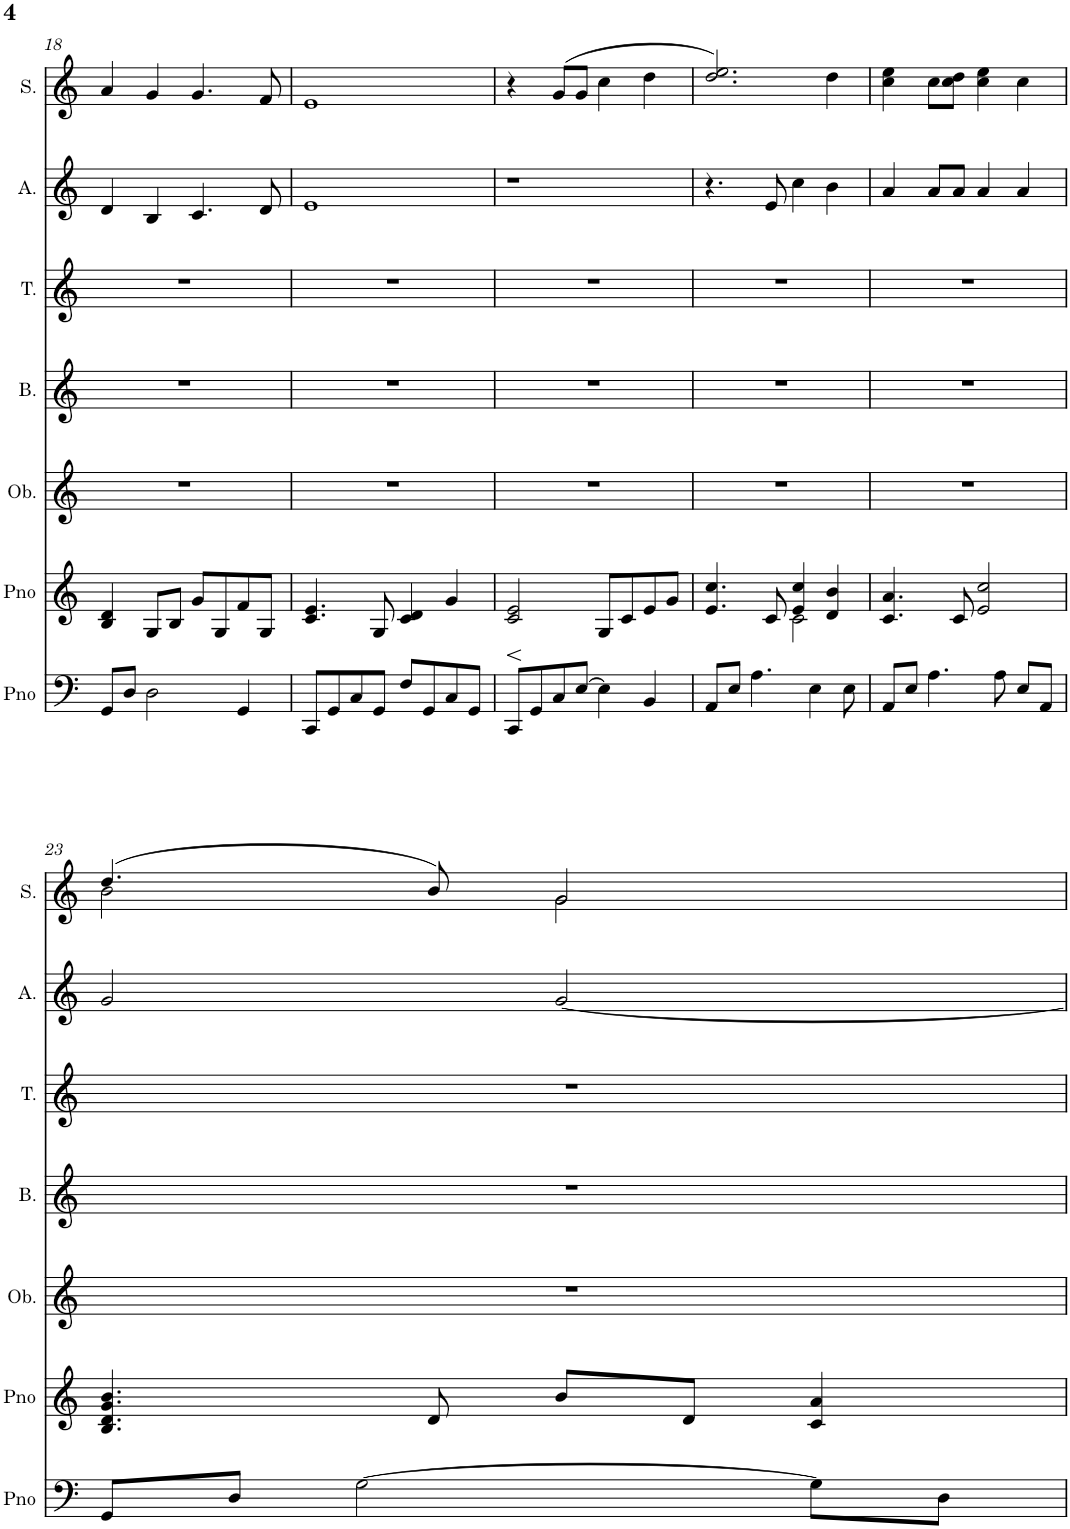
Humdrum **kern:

**kern	**kern	**kern	**kern	**kern	**kern	**kern
*part7	*part6	*part5	*part4	*part3	*part2	*part1
*staff7	*staff6	*staff5	*staff4	*staff3	*staff2	*staff1
*I"Piano	*I"Piano	*I"Oboe	*I"Bass	*I"Tenor	*I"Alto	*I"Soprano
*I'Pno	*I'Pno	*I'Ob.	*I'B.	*I'T.	*I'A.	*I'S.
!!LO:PB:g=z
*clefF4	*clefG2	*clefG2	*clefG2	*clefG2	*clefG2	*clefG2
*k[]	*k[]	*k[]	*k[]	*k[]	*k[]	*k[]
*M4/4	*M4/4	*	*	*	*M4/4	*M4/4
*met(c)	*met(c)	*	*	*	*met(c)	*met(c)
=18	=18	=18	=18	=18	=18	=18
8GG/L	4B/ 4d/	1r	1r	1r	4d/	4a/
8D/J	.	.	.	.	.	.
2D\	8G/L	.	.	.	4B/	4g/
.	8B/J	.	.	.	.	.
.	8g/L	.	.	.	4.c/	4.g/
.	8G/	.	.	.	.	.
4GG/	8f/	.	.	.	.	.
.	8G/J	.	.	.	8d/	8f/
=19	=19	=19	=19	=19	=19	=19
8CC/L	4.c/ 4.e/	1r	1r	1r	1e	1e
8GG/	.	.	.	.	.	.
8C/	.	.	.	.	.	.
8GG/J	8G/	.	.	.	.	.
8F/L	4c/ 4d/	.	.	.	.	.
8GG/	.	.	.	.	.	.
8C/	4g/	.	.	.	.	.
8GG/J	.	.	.	.	.	.
=20	=20	=20	=20	=20	=20	=20
8CC/L	2c/ 2e/	1r	1r	1r	1r	4r
8GG/	.	.	.	.	.	.
8C/	.	.	.	.	.	(8g/L
[8E/J	.	.	.	.	.	8g/J
4E\]	8G/L	.	.	.	.	4cc\
.	8c/	.	.	.	.	.
4BB/	8e/	.	.	.	.	4dd\
.	8g/J	.	.	.	.	.
=21	=21	=21	=21	=21	=21	=21
*	*^	*	*	*	*	*
8AA/L	4.e/ 4.cc/	2ryy	1r	1r	1r	4.r	2.dd/ 2.ee/)
8E/J	.	.	.	.	.	.	.
4.A\	.	.	.	.	.	.	.
.	8c/	.	.	.	.	8e/	.
.	4e/ 4cc/	2c\	.	.	.	4cc\	.
4E\	.	.	.	.	.	.	.
.	4d/ 4b/	.	.	.	.	4b\	4dd\
8E\	.	.	.	.	.	.	.
*	*v	*v	*	*	*	*	*
=22	=22	=22	=22	=22	=22	=22
8AA/L	4.c/ 4.a/	1r	1r	1r	4a/	4cc\ 4ee\
8E/J	.	.	.	.	.	.
4.A\	.	.	.	.	8a/L	8cc\L
.	8c/	.	.	.	8a/J	8cc\ 8dd\J
.	2e/ 2cc/	.	.	.	4a/	4cc\ 4ee\
8A\	.	.	.	.	.	.
8E/L	.	.	.	.	4a/	4cc\
8AA/J	.	.	.	.	.	.
!!LO:LB:g=z
=23	=23	=23	=23	=23	=23	=23
*	*	*	*	*	*	*^
8GG/L	4.B/ 4.d/ 4.g/ 4.b/	1r	1r	1r	2g/	(4.dd/	2b\
8D/J	.	.	.	.	.	.	.
[2G\	.	.	.	.	.	.	.
.	8d/	.	.	.	.	8b/)	.
.	8b/L	.	.	.	[2g/	2g/	2g\
.	8d/J	.	.	.	.	.	.
8G\L]	4c/ 4a/	.	.	.	.	.	.
8D\J	.	.	.	.	.	.	.
*	*	*	*	*	*	*v	*v
=	=	=	=	=	=	=
*-	*-	*-	*-	*-	*-	*-
